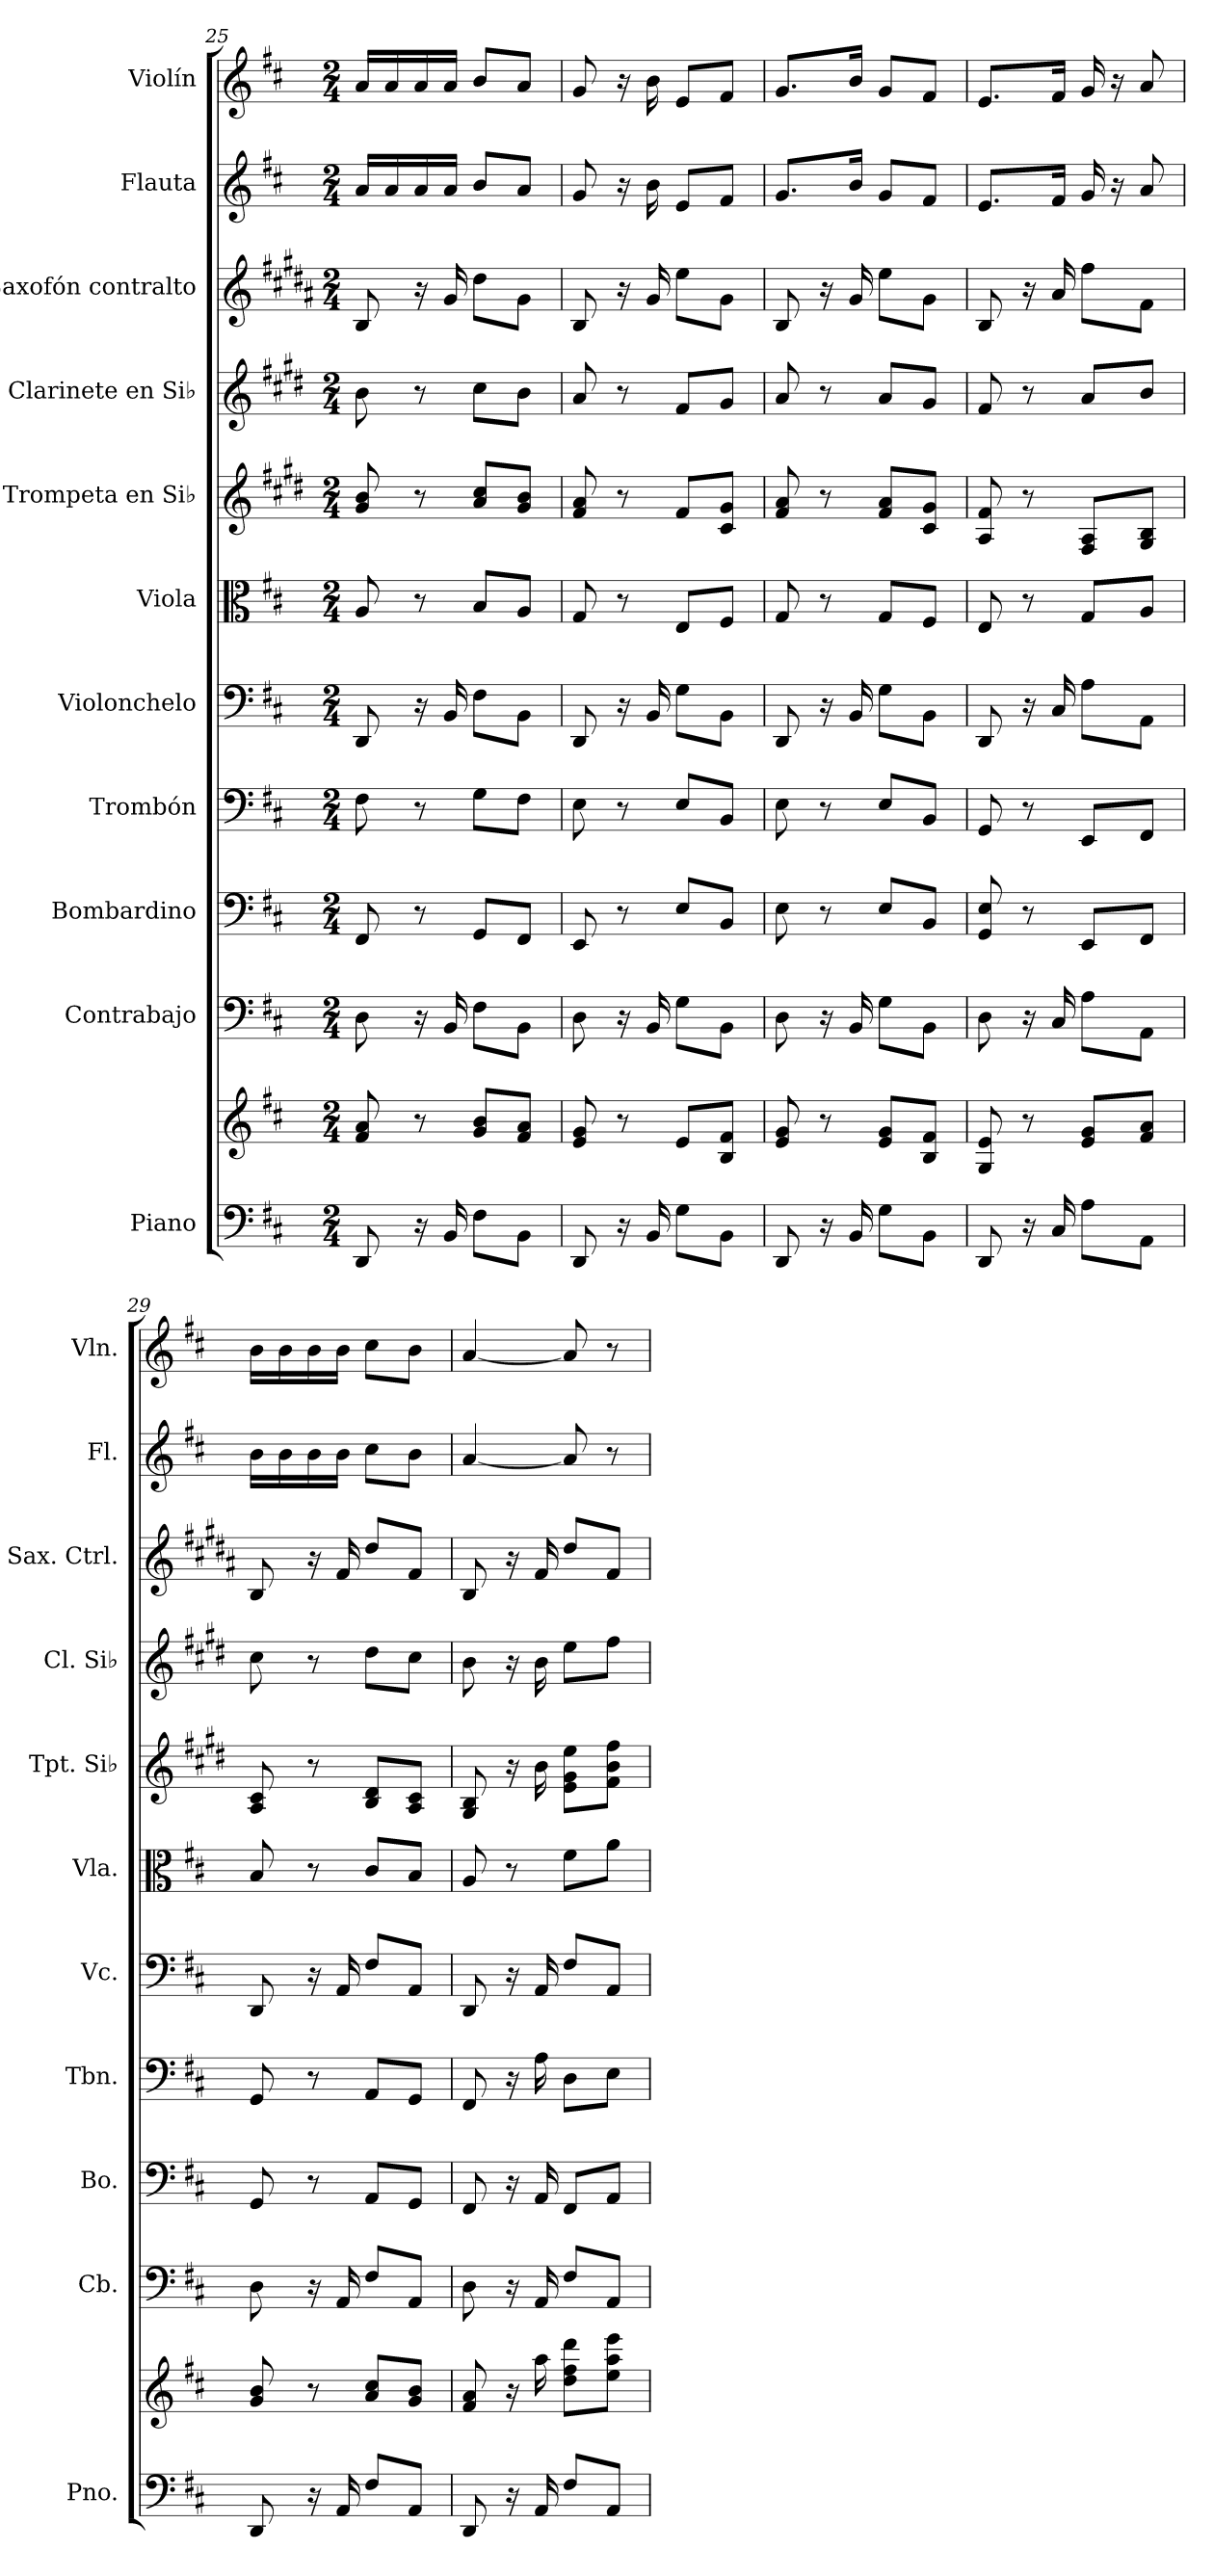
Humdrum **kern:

**kern	**kern	**kern	**kern	**kern	**kern	**kern	**kern	**kern	**kern	**kern	**kern
*part11	*part11	*part10	*part9	*part8	*part7	*part6	*part5	*part4	*part3	*part2	*part1
*staff12	*staff11	*staff10	*staff9	*staff8	*staff7	*staff6	*staff5	*staff4	*staff3	*staff2	*staff1
*I"Piano	*	*I"Contrabajo	*I"Bombardino	*I"Trombón	*I"Violonchelo	*I"Viola	*I"Trompeta en Si♭	*I"Clarinete en Si♭	*I"Saxofón contralto	*I"Flauta	*I"Violín
*I'Pno.	*	*I'Cb.	*I'Bo.	*I'Tbn.	*I'Vc.	*I'Vla.	*I'Tpt. Si♭	*I'Cl. Si♭	*I'Sax. Ctrl.	*I'Fl.	*I'Vln.
*clefF4	*clefG2	*clefF4	*clefF4	*clefF4	*clefF4	*clefC3	*clefG2	*clefG2	*clefG2	*clefG2	*clefG2
*	*	*ITrd7c12	*	*	*	*	*ITrd1c2	*ITrd1c2	*ITrd5c9	*	*
*k[f#c#]	*k[f#c#]	*k[f#c#]	*k[f#c#]	*k[f#c#]	*k[f#c#]	*k[f#c#]	*k[f#c#]	*k[f#c#]	*k[f#c#]	*k[f#c#]	*k[f#c#]
*M2/4	*M2/4	*M2/4	*M2/4	*M2/4	*M2/4	*M2/4	*M2/4	*M2/4	*M2/4	*M2/4	*M2/4
=25	=25	=25	=25	=25	=25	=25	=25	=25	=25	=25	=25
8DD/	8f#/ 8a/	8DD\	8FF#/	8F#\	8DD/	8A/	8f#/ 8a/	8a\	8D/	16a/LL	16a/LL
.	.	.	.	.	.	.	.	.	.	16a/	16a/
16r	8r	16r	8r	8r	16r	8r	8r	8r	16r	16a/	16a/
16BB/	.	16BBB/	.	.	16BB/	.	.	.	16B/	16a/JJ	16a/JJ
8F#\L	8g/ 8b/L	8FF#\L	8GG/L	8G\L	8F#\L	8B/L	8g/ 8b/L	8b\L	8f#\L	8b/L	8b/L
8BB\J	8f#/ 8a/J	8BBB\J	8FF#/J	8F#\J	8BB\J	8A/J	8f#/ 8a/J	8a\J	8B\J	8a/J	8a/J
=26	=26	=26	=26	=26	=26	=26	=26	=26	=26	=26	=26
8DD/	8e/ 8g/	8DD\	8EE/	8E\	8DD/	8G/	8e/ 8g/	8g/	8D/	8g/	8g/
16r	8r	16r	8r	8r	16r	8r	8r	8r	16r	16r	16r
16BB/	.	16BBB/	.	.	16BB/	.	.	.	16B/	16b\	16b\
8G\L	8e/L	8GG\L	8E/L	8E/L	8G\L	8E/L	8e/L	8e/L	8g\L	8e/L	8e/L
8BB\J	8B/ 8f#/J	8BBB\J	8BB/J	8BB/J	8BB\J	8F#/J	8B/ 8f#/J	8f#/J	8B\J	8f#/J	8f#/J
=27	=27	=27	=27	=27	=27	=27	=27	=27	=27	=27	=27
8DD/	8e/ 8g/	8DD\	8E\	8E\	8DD/	8G/	8e/ 8g/	8g/	8D/	8.g/L	8.g/L
16r	8r	16r	8r	8r	16r	8r	8r	8r	16r	.	.
16BB/	.	16BBB/	.	.	16BB/	.	.	.	16B/	16b/Jk	16b/Jk
8G\L	8e/ 8g/L	8GG\L	8E/L	8E/L	8G\L	8G/L	8e/ 8g/L	8g/L	8g\L	8g/L	8g/L
8BB\J	8B/ 8f#/J	8BBB\J	8BB/J	8BB/J	8BB\J	8F#/J	8B/ 8f#/J	8f#/J	8B\J	8f#/J	8f#/J
=28	=28	=28	=28	=28	=28	=28	=28	=28	=28	=28	=28
8DD/	8G/ 8e/	8DD\	8GG/ 8E/	8GG/	8DD/	8E/	8G/ 8e/	8e/	8D/	8.e/L	8.e/L
16r	8r	16r	8r	8r	16r	8r	8r	8r	16r	.	.
16C#/	.	16CC#/	.	.	16C#/	.	.	.	16c#/	16f#/Jk	16f#/Jk
8A\L	8e/ 8g/L	8AA\L	8EE/L	8EE/L	8A\L	8G/L	8E/ 8G/L	8g/L	8a\L	16g/	16g/
.	.	.	.	.	.	.	.	.	.	16r	16r
8AA\J	8f#/ 8a/J	8AAA\J	8FF#/J	8FF#/J	8AA\J	8A/J	8F#/ 8A/J	8a/J	8A\J	8a/	8a/
=29	=29	=29	=29	=29	=29	=29	=29	=29	=29	=29	=29
8DD/	8g/ 8b/	8DD\	8GG/	8GG/	8DD/	8B/	8G/ 8B/	8b\	8D/	16b\LL	16b\LL
.	.	.	.	.	.	.	.	.	.	16b\	16b\
16r	8r	16r	8r	8r	16r	8r	8r	8r	16r	16b\	16b\
16AA/	.	16AAA/	.	.	16AA/	.	.	.	16A/	16b\JJ	16b\JJ
8F#/L	8a/ 8cc#/L	8FF#/L	8AA/L	8AA/L	8F#/L	8c#/L	8A/ 8c#/L	8cc#\L	8f#/L	8cc#\L	8cc#\L
8AA/J	8g/ 8b/J	8AAA/J	8GG/J	8GG/J	8AA/J	8B/J	8G/ 8B/J	8b\J	8A/J	8b\J	8b\J
=30	=30	=30	=30	=30	=30	=30	=30	=30	=30	=30	=30
8DD/	8f#/ 8a/	8DD\	8FF#/	8FF#/	8DD/	8A/	8F#/ 8A/	8a\	8D/	[4a/	[4a/
16r	16r	16r	16r	16r	16r	8r	16r	16r	16r	.	.
16AA/	16aa\	16AAA/	16AA/	16A\	16AA/	.	16a\	16a\	16A/	.	.
8F#/L	8dd\ 8ff#\ 8ddd\L	8FF#/L	8FF#/L	8D\L	8F#/L	8f#\L	8d\ 8f#\ 8dd\L	8dd\L	8f#/L	8a/]	8a/]
8AA/J	8ee\ 8aa\ 8eee\J	8AAA/J	8AA/J	8E\J	8AA/J	8a\J	8e\ 8a\ 8ee\J	8ee\J	8A/J	8r	8r
=	=	=	=	=	=	=	=	=	=	=	=
*-	*-	*-	*-	*-	*-	*-	*-	*-	*-	*-	*-
